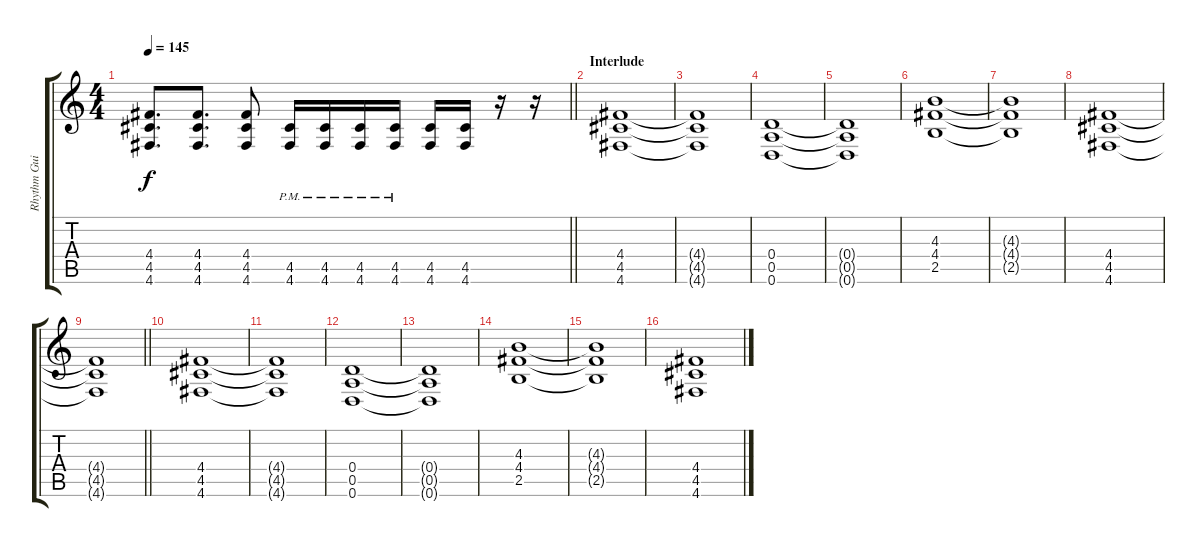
\track ("Rhythm Guitar 2" "Rhythm Gui") {instrument distortionguitar}
\staff {score tabs}
\tuning (E4 B3 G3 D3 A2 D2) {hide}
\ts (4 4)
\tempo 145
\clef g2
\barLineRight lightlight
\ks c
(4.4 4.5 4.6).8{d dy f} (4.4 4.5 4.6).8{d} (4.4 4.5 4.6).8 (4.5{pm} 4.6{pm}).16 (4.5{pm} 4.6{pm}).16 (4.5{pm} 4.6{pm}).16 (4.5{pm} 4.6{pm}).16 (4.5 4.6).16 (4.5 4.6).16 r.16 r.16 |
\section ("" "Interlude")
(4.4 4.5 4.6).1 |
(4.4{t} 4.5{t} 4.6{t}).1 |
(0.4 0.5 0.6).1 |
(0.4{t} 0.5{t} 0.6{t}).1 |
(4.3 4.4 2.5).1 |
(4.3{t} 4.4{t} 2.5{t}).1 |
(4.4 4.5 4.6).1 |
\barLineRight lightlight
(4.4{t} 4.5{t} 4.6{t}).1 |
\section ("" "")
(4.4 4.5 4.6).1 |
(4.4{t} 4.5{t} 4.6{t}).1 |
(0.4 0.5 0.6).1 |
(0.4{t} 0.5{t} 0.6{t}).1 |
(4.3 4.4 2.5).1 |
(4.3{t} 4.4{t} 2.5{t}).1 |
(4.4 4.5 4.6).1
